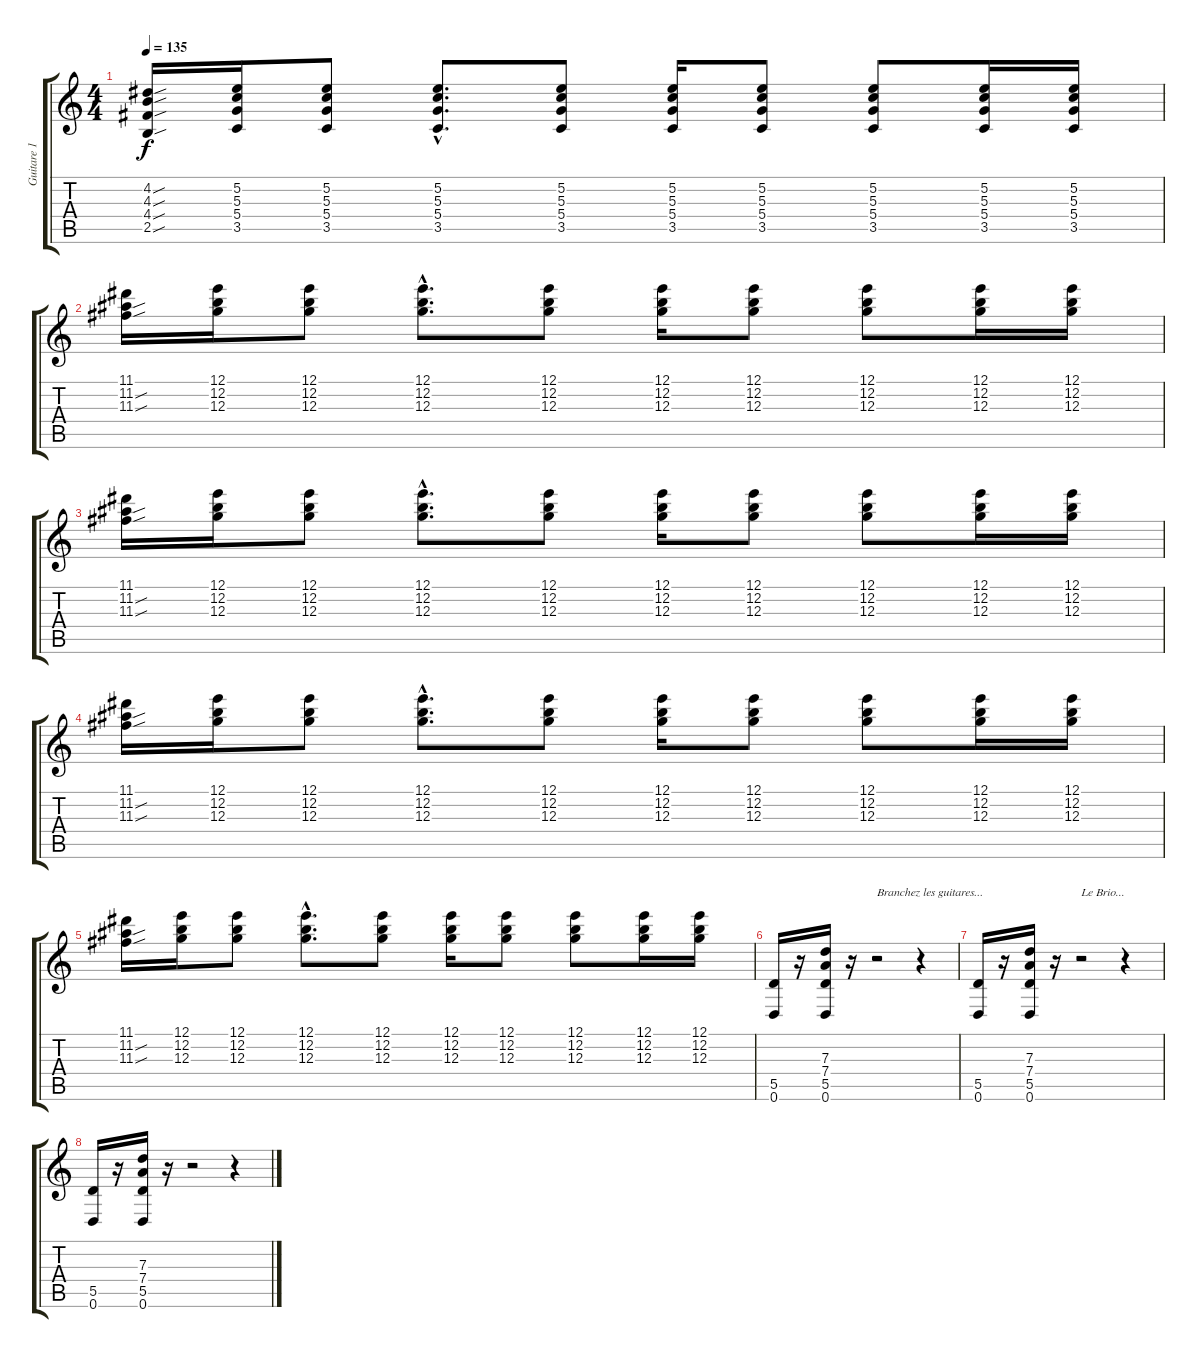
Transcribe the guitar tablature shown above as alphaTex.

\track ("Guitare 1" "Guitare 1") {instrument distortionguitar}
\staff {score tabs}
\tuning (E4 B3 G3 D3 A2 D2) {hide}
\ts (4 4)
\tempo 135
\clef g2
\ks c
(4.2{sou} 4.3{sou} 4.4{sou} 2.5{sou}).16{dy f} (5.2 5.3 5.4 3.5).16 (5.2 5.3 5.4 3.5).8 (5.2{hac} 5.3{hac} 5.4{hac} 3.5{hac}).8{d} (5.2 5.3 5.4 3.5).8 (5.2 5.3 5.4 3.5).16 (5.2 5.3 5.4 3.5).8 (5.2 5.3 5.4 3.5).8 (5.2 5.3 5.4 3.5).16 (5.2 5.3 5.4 3.5).16 |
(11.1 11.2{sou} 11.3{sou}).16 (12.1 12.2 12.3).16 (12.1 12.2 12.3).8 (12.1{hac} 12.2{hac} 12.3{hac}).8{d} (12.1 12.2 12.3).8 (12.1 12.2 12.3).16 (12.1 12.2 12.3).8 (12.1 12.2 12.3).8 (12.1 12.2 12.3).16 (12.1 12.2 12.3).16 |
(11.1 11.2{sou} 11.3{sou}).16 (12.1 12.2 12.3).16 (12.1 12.2 12.3).8 (12.1{hac} 12.2{hac} 12.3{hac}).8{d} (12.1 12.2 12.3).8 (12.1 12.2 12.3).16 (12.1 12.2 12.3).8 (12.1 12.2 12.3).8 (12.1 12.2 12.3).16 (12.1 12.2 12.3).16 |
(11.1 11.2{sou} 11.3{sou}).16 (12.1 12.2 12.3).16 (12.1 12.2 12.3).8 (12.1{hac} 12.2{hac} 12.3{hac}).8{d} (12.1 12.2 12.3).8 (12.1 12.2 12.3).16 (12.1 12.2 12.3).8 (12.1 12.2 12.3).8 (12.1 12.2 12.3).16 (12.1 12.2 12.3).16 |
(11.1 11.2{sou} 11.3{sou}).16 (12.1 12.2 12.3).16 (12.1 12.2 12.3).8 (12.1{hac} 12.2{hac} 12.3{hac}).8{d} (12.1 12.2 12.3).8 (12.1 12.2 12.3).16 (12.1 12.2 12.3).8 (12.1 12.2 12.3).8 (12.1 12.2 12.3).16 (12.1 12.2 12.3).16 |
(5.5 0.6).16 r.16 (7.3 7.4 5.5 0.6).16 r.16 r.2{txt "Branchez les guitares..."} r.4 |
(5.5 0.6).16 r.16 (7.3 7.4 5.5 0.6).16 r.16 r.2{txt "Le Brio..."} r.4 |
(5.5 0.6).16 r.16 (7.3 7.4 5.5 0.6).16 r.16 r.2 r.4
